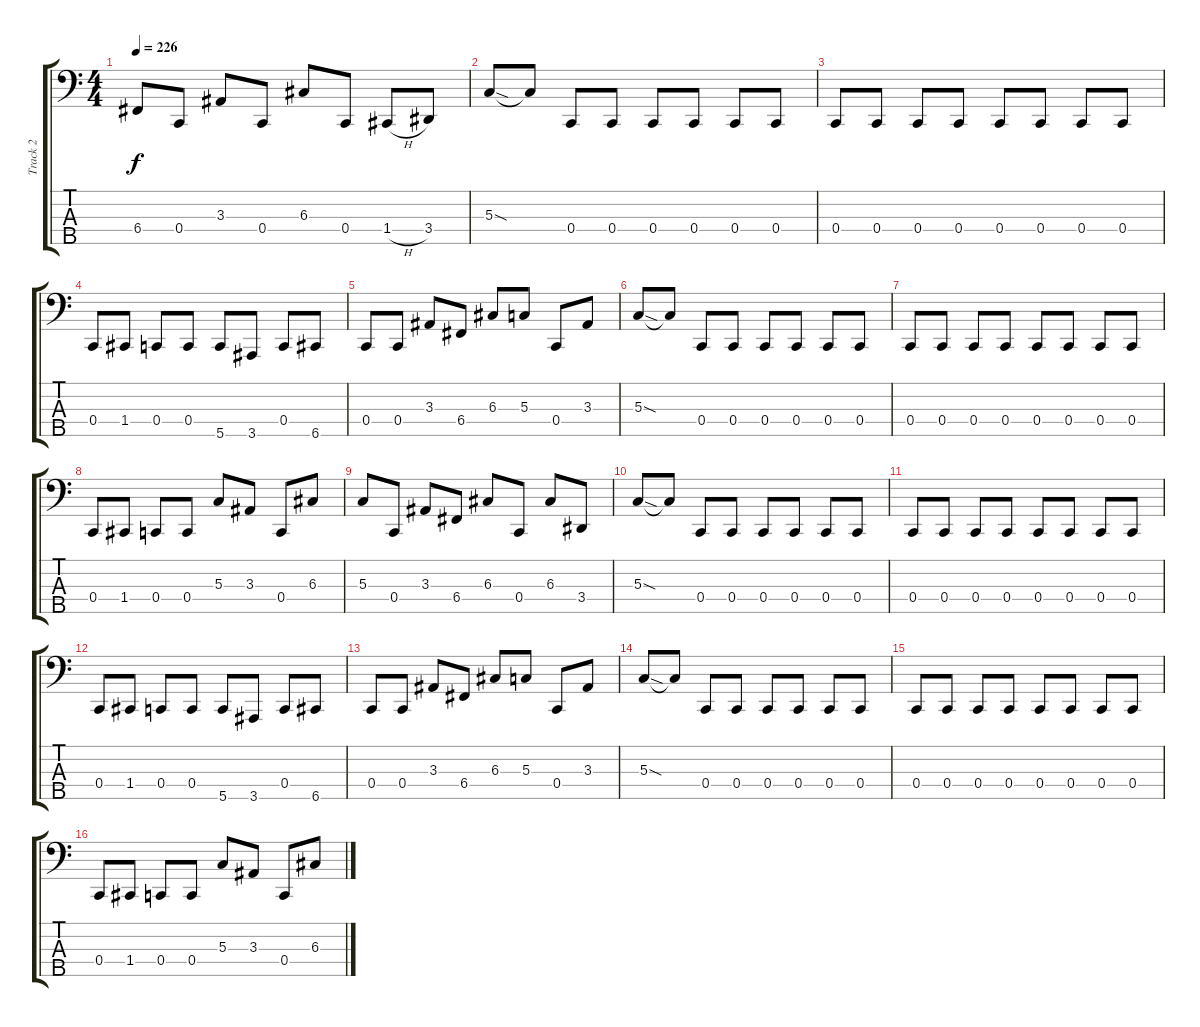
\track ("Track 2" "Track 2") {instrument electricbasspick}
\staff {score tabs}
\tuning (F2 C2 G1 C1 G0) {hide}
\ts (4 4)
\tempo 226
\clef f4
\ks c
6.4.8{dy f} 0.4.8 3.3.8 0.4.8 6.3.8 0.4.8 1.4{h}.8 3.4.8 |
5.3{sod}.8 5.3{t}.8 0.4.8 0.4.8 0.4.8 0.4.8 0.4.8 0.4.8 |
0.4.8 0.4.8 0.4.8 0.4.8 0.4.8 0.4.8 0.4.8 0.4.8 |
0.4.8 1.4.8 0.4.8 0.4.8 5.5.8 3.5.8 0.4.8 6.5.8 |
0.4.8 0.4.8 3.3.8 6.4.8 6.3.8 5.3.8 0.4.8 3.3.8 |
5.3{sod}.8 5.3{t}.8 0.4.8 0.4.8 0.4.8 0.4.8 0.4.8 0.4.8 |
0.4.8 0.4.8 0.4.8 0.4.8 0.4.8 0.4.8 0.4.8 0.4.8 |
0.4.8 1.4.8 0.4.8 0.4.8 5.3.8 3.3.8 0.4.8 6.3.8 |
5.3.8 0.4.8 3.3.8 6.4.8 6.3.8 0.4.8 6.3.8 3.4.8 |
5.3{sod}.8 5.3{t}.8 0.4.8 0.4.8 0.4.8 0.4.8 0.4.8 0.4.8 |
0.4.8 0.4.8 0.4.8 0.4.8 0.4.8 0.4.8 0.4.8 0.4.8 |
0.4.8 1.4.8 0.4.8 0.4.8 5.5.8 3.5.8 0.4.8 6.5.8 |
0.4.8 0.4.8 3.3.8 6.4.8 6.3.8 5.3.8 0.4.8 3.3.8 |
5.3{sod}.8 5.3{t}.8 0.4.8 0.4.8 0.4.8 0.4.8 0.4.8 0.4.8 |
0.4.8 0.4.8 0.4.8 0.4.8 0.4.8 0.4.8 0.4.8 0.4.8 |
0.4.8 1.4.8 0.4.8 0.4.8 5.3.8 3.3.8 0.4.8 6.3.8
